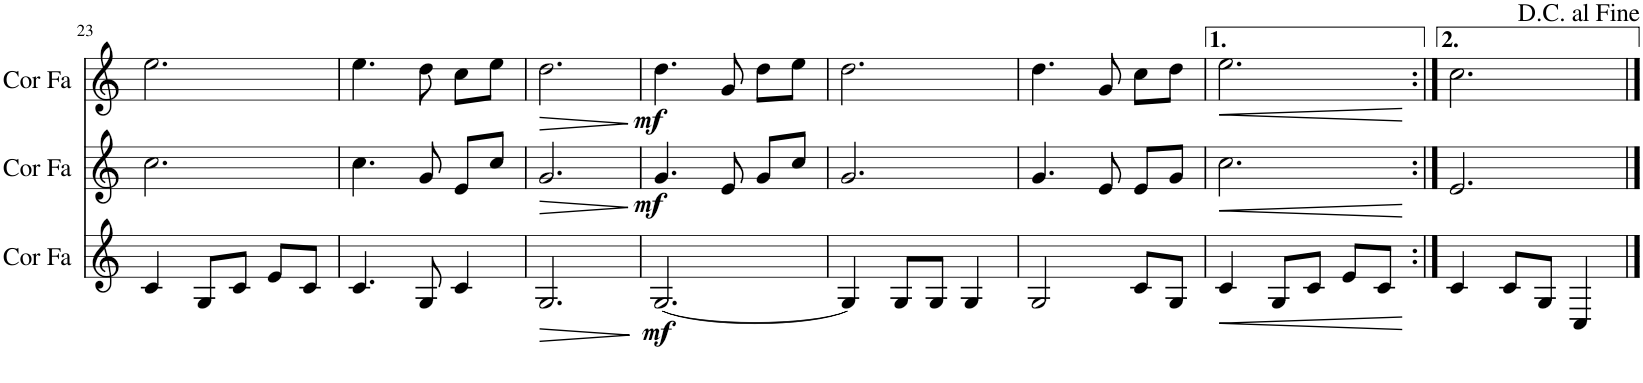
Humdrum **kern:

**kern	**dynam	**kern	**dynam	**kern	**dynam
*part3	*part3	*part2	*part2	*part1	*part1
*staff3	*staff3	*staff2	*staff2	*staff1	*staff1
*I"Cor en Fa	*	*I"Cor en Fa	*	*I"Cor en Fa	*
*I'Cor Fa	*	*I'Cor Fa	*	*I'Cor Fa	*
!!LO:PB:g=z
*clefG2	*	*clefG2	*	*clefG2	*
*Trd4c7	*	*Trd4c7	*	*Trd4c7	*
*k[]	*	*k[]	*	*k[]	*
*M3/4	*	*M3/4	*	*M3/4	*
=23	=23	=23	=23	=23	=23
4c/	.	2.cc\	.	2.ee\	.
8G/L	.	.	.	.	.
8c/J	.	.	.	.	.
8e/L	.	.	.	.	.
8c/J	.	.	.	.	.
=24	=24	=24	=24	=24	=24
4.c/	.	4.cc\	.	4.ee\	.
8G/	.	8g/	.	8dd\	.
4c/	.	8e/L	.	8cc\L	.
.	.	8cc/J	.	8ee\J	.
=25	=25	=25	=25	=25	=25
!	!LO:HP:b	!	!LO:HP:b	!	!LO:HP:b
2.G/	>	2.g/	>	2.dd\	>
.	]	.	]	.	]
=26	=26	=26	=26	=26	=26
!	!LO:DY:b	!	!LO:DY:b	!	!LO:DY:b
[2.G/	mf	4.g/	mf	4.dd\	mf
.	.	8e/	.	8g/	.
.	.	8g/L	.	8dd\L	.
.	.	8cc/J	.	8ee\J	.
=27	=27	=27	=27	=27	=27
4G/]	.	2.g/	.	2.dd\	.
8G/L	.	.	.	.	.
8G/J	.	.	.	.	.
4G/	.	.	.	.	.
=28	=28	=28	=28	=28	=28
2G/	.	4.g/	.	4.dd\	.
.	.	8e/	.	8g/	.
8c/L	.	8e/L	.	8cc\L	.
8G/J	.	8g/J	.	8dd\J	.
=29	=29	=29	=29	=29	=29
!	!LO:HP:b	!	!LO:HP:b	!	!LO:HP:b
4c/	<	2.cc\	<	2.ee\	<
8G/L	.	.	.	.	.
8c/J	.	.	.	.	.
8e/L	.	.	.	.	.
8c/J	.	.	.	.	.
.	[	.	[	.	[
=30:|!	=30:|!	=30:|!	=30:|!	=30:|!	=30:|!
4c/	.	2.e/	.	2.cc\	.
8c/L	.	.	.	.	.
8G/J	.	.	.	.	.
4C/	.	.	.	.	.
==	==	==	==	==	==
*-	*-	*-	*-	*-	*-
